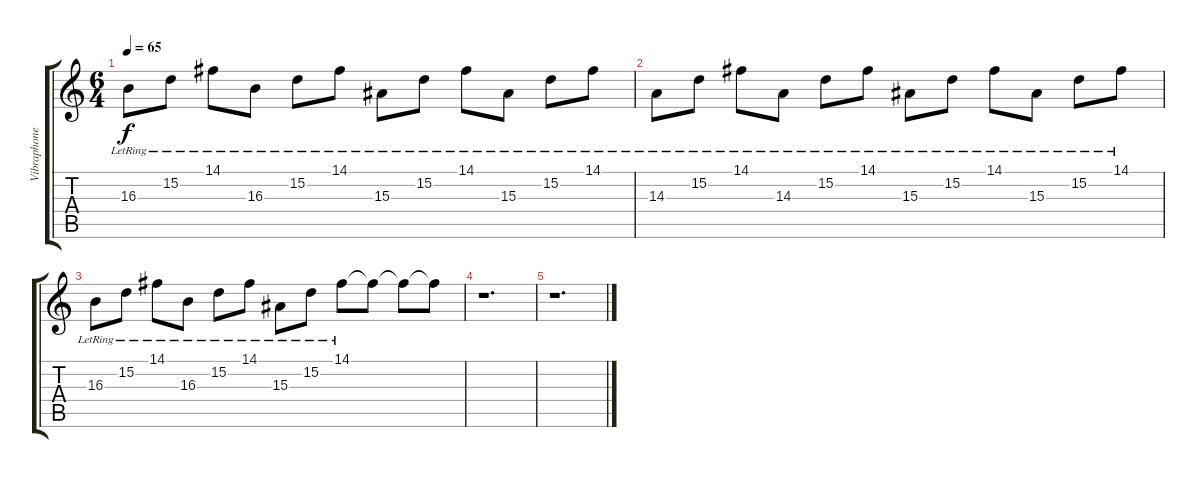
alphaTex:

\track ("Vibraphone" "Vibraphone") {instrument vibraphone}
\staff {score tabs}
\tuning (E4 B3 G3 D3 A2 E2) {hide}
\ts (6 4)
\tempo 65
\clef g2
\ks c
16.3{lr}.8{dy f} 15.2{lr}.8 14.1{lr}.8 16.3{lr}.8 15.2{lr}.8 14.1{lr}.8 15.3{lr}.8 15.2{lr}.8 14.1{lr}.8 15.3{lr}.8 15.2{lr}.8 14.1{lr}.8 |
14.3{lr}.8 15.2{lr}.8 14.1{lr}.8 14.3{lr}.8 15.2{lr}.8 14.1{lr}.8 15.3{lr}.8 15.2{lr}.8 14.1{lr}.8 15.3{lr}.8 15.2{lr}.8 14.1{lr}.8 |
16.3{lr}.8 15.2{lr}.8 14.1{lr}.8 16.3{lr}.8 15.2{lr}.8 14.1{lr}.8 15.3{lr}.8 15.2{lr}.8 14.1{lr}.8 14.1{t}.8 14.1{t}.8 14.1{t}.8 |
r.1{d} |
r.1{d}
